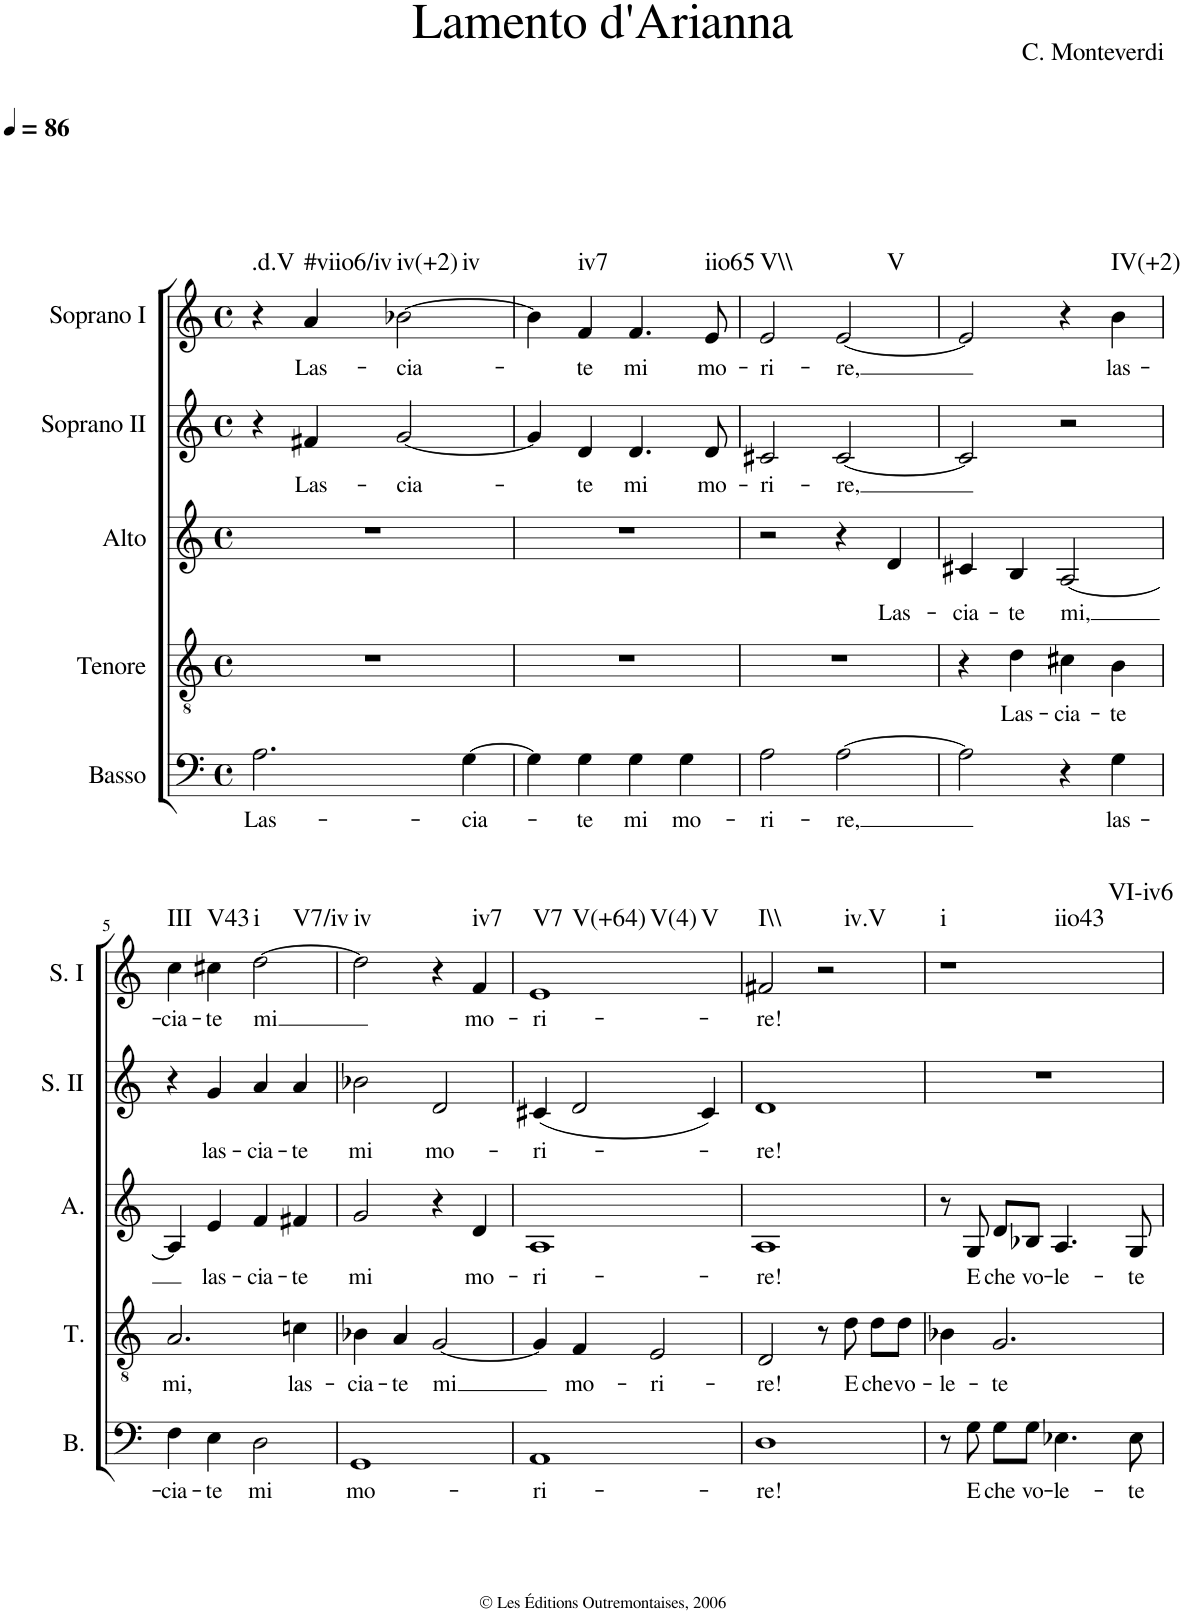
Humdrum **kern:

**kern	**text	**kern	**text	**kern	**text	**kern	**text	**kern	**text	**harte
*part5	*part5	*part4	*part4	*part3	*part3	*part2	*part2	*part1	*part1	*part1
*staff5	*staff5	*staff4	*staff4	*staff3	*staff3	*staff2	*staff2	*staff1	*staff1	*
*I"Basso	*	*I"Tenore	*	*I"Alto	*	*I"Soprano II	*	*I"Soprano I	*	*
*I'B.	*	*I'T.	*	*I'A.	*	*I'S. II	*	*I'S. I	*	*
*clefF4	*	*clefGv2	*	*clefG2	*	*clefG2	*	*clefG2	*	*
*k[]	*	*k[]	*	*k[]	*	*k[]	*	*k[]	*	*
*M4/4	*	*M4/4	*	*M4/4	*	*M4/4	*	*M4/4	*	*
*met(c)	*	*met(c)	*	*met(c)	*	*met(c)	*	*met(c)	*	*
*MM86	*	*MM86	*	*MM86	*	*MM86	*	*MM86	*	*
=1	=1	=1	=1	=1	=1	=1	=1	=1	=1	=1
!	!LO:LY:b	!	!	!	!	!	!	!	!	!LO:H:kt=.d.V
2.A\	Las-	1r	.	1r	.	4r	.	4r	.	N
!	!	!	!	!	!	!	!LO:LY:b	!	!LO:LY:b	!LO:H:kt=#viio6/iv
.	.	.	.	.	.	4f#X/	Las-	4a/	Las-	N
!	!	!	!	!	!	!	!LO:LY:b	!	!LO:LY:b	!LO:H:n=1:kt=iv(+2)
!	!	!	!	!	!	!	!	!	!	!LO:H:n=2:kt=iv
.	.	.	.	.	.	[2g/	-cia-	[2b-X\	-cia-	N N
!	!LO:LY:b	!	!	!	!	!	!	!	!	!
[4G\	-cia-	.	.	.	.	.	.	.	.	.
=2	=2	=2	=2	=2	=2	=2	=2	=2	=2	=2
4G\]	.	1r	.	1r	.	4g/]	.	4b-\]	.	.
!	!LO:LY:b	!	!	!	!	!	!LO:LY:b	!	!LO:LY:b	!LO:H:kt=iv7
4G\	-te	.	.	.	.	4d/	-te	4f/	-te	N
!	!LO:LY:b	!	!	!	!	!	!LO:LY:b	!	!LO:LY:b	!
4G\	mi	.	.	.	.	4.d/	mi	4.f/	mi	.
!	!LO:LY:b	!	!	!	!	!	!	!	!	!
4G\	mo-	.	.	.	.	.	.	.	.	.
!	!	!	!	!	!	!	!LO:LY:b	!	!LO:LY:b	!LO:H:kt=iio65
.	.	.	.	.	.	8d/	mo-	8e/	mo-	N
=3	=3	=3	=3	=3	=3	=3	=3	=3	=3	=3
!	!LO:LY:b	!	!	!	!	!	!LO:LY:b	!	!LO:LY:b	!LO:H:kt=V\\
2A\	-ri-	1r	.	2r	.	2c#X/	-ri-	2e/	-ri-	N
!	!LO:LY:b	!	!	!	!	!	!LO:LY:b	!	!LO:LY:b	!LO:H:kt=V
[2A\	-re,	.	.	4r	.	[2c#/	-re,	[2e/	-re,	N
!	!	!	!	!	!LO:LY:b	!	!	!	!	!
.	.	.	.	4d/	Las-	.	.	.	.	.
=4	=4	=4	=4	=4	=4	=4	=4	=4	=4	=4
!	!	!	!	!	!LO:LY:b	!	!	!	!	!
2A\]	.	4r	.	4c#X/	-cia-	2c#/]	.	2e/]	.	.
!	!	!	!LO:LY:b	!	!LO:LY:b	!	!	!	!	!
.	.	4d\	Las-	4B/	-te	.	.	.	.	.
!	!	!	!LO:LY:b	!	!LO:LY:b	!	!	!	!	!
4r	.	4c#X\	-cia-	[2A/	mi,	2r	.	4r	.	.
!	!LO:LY:b	!	!LO:LY:b	!	!	!	!	!	!LO:LY:b	!LO:H:kt=IV(+2)
4G\	las-	4B\	-te	.	.	.	.	4b\	las-	N
!!LO:LB:g=z
=5	=5	=5	=5	=5	=5	=5	=5	=5	=5	=5
!	!LO:LY:b	!	!LO:LY:b	!	!	!	!	!	!LO:LY:b	!LO:H:kt=III
4F\	-cia-	2.A/	mi,	4A/]	.	4r	.	4cc\	-cia-	N
!	!LO:LY:b	!	!	!	!LO:LY:b	!	!LO:LY:b	!	!LO:LY:b	!LO:H:kt=V43
4E\	-te	.	.	4e/	las-	4g/	las-	4cc#X\	-te	N
!	!LO:LY:b	!	!	!	!LO:LY:b	!	!LO:LY:b	!	!LO:LY:b	!LO:H:n=1:kt=i
!	!	!	!	!	!	!	!	!	!	!LO:H:n=2:kt=V7/iv
2D\	mi	.	.	4f/	-cia-	4a/	-cia-	[2dd\	mi	N N
!	!	!	!LO:LY:b	!	!LO:LY:b	!	!LO:LY:b	!	!	!
.	.	4cn\	las-	4f#X/	-te	4a/	-te	.	.	.
=6	=6	=6	=6	=6	=6	=6	=6	=6	=6	=6
!	!LO:LY:b	!	!LO:LY:b	!	!LO:LY:b	!	!LO:LY:b	!	!	!LO:H:kt=iv
1GG	mo-	4B-X\	-cia-	2g/	mi	2b-X\	mi	2dd\]	.	N
!	!	!	!LO:LY:b	!	!	!	!	!	!	!
.	.	4A/	-te	.	.	.	.	.	.	.
!	!	!	!LO:LY:b	!	!	!	!LO:LY:b	!	!	!
.	.	[2G/	mi	4r	.	2d/	mo-	4r	.	.
!	!	!	!	!	!LO:LY:b	!	!	!	!LO:LY:b	!LO:H:kt=iv7
.	.	.	.	4d/	mo-	.	.	4f/	mo-	N
=7	=7	=7	=7	=7	=7	=7	=7	=7	=7	=7
!	!LO:LY:b	!	!	!	!LO:LY:b	!	!LO:LY:b	!	!LO:LY:b	!LO:H:n=1:kt=V7
!	!	!	!	!	!	!	!	!	!	!LO:H:n=2:kt=V(+64)
!	!	!	!	!	!	!	!	!	!	!LO:H:n=3:kt=V(4)
!	!	!	!	!	!	!	!	!	!	!LO:H:n=4:kt=V
1AA	-ri-	4G/]	.	1A	-ri-	(4c#X/	-ri-	1e	-ri-	N N N N
!	!	!	!LO:LY:b	!	!	!	!	!	!	!
.	.	4F/	mo-	.	.	2d/	.	.	.	.
!	!	!	!LO:LY:b	!	!	!	!	!	!	!
.	.	2E/	-ri-	.	.	.	.	.	.	.
.	.	.	.	.	.	4c#/)	.	.	.	.
=8	=8	=8	=8	=8	=8	=8	=8	=8	=8	=8
!	!LO:LY:b	!	!LO:LY:b	!	!LO:LY:b	!	!LO:LY:b	!	!LO:LY:b	!LO:H:kt=I\\
1D	-re!	2D/	-re!	1A	-re!	1d	-re!	2f#X/	-re!	N
!	!	!	!	!	!	!	!	!	!	!LO:H:kt=iv.V
.	.	8r	.	.	.	.	.	2r	.	N
!	!	!	!LO:LY:b	!	!	!	!	!	!	!
.	.	8d\	E	.	.	.	.	.	.	.
!	!	!	!LO:LY:b	!	!	!	!	!	!	!
.	.	8d\L	che	.	.	.	.	.	.	.
!	!	!	!LO:LY:b	!	!	!	!	!	!	!
.	.	8d\J	vo-	.	.	.	.	.	.	.
=9	=9	=9	=9	=9	=9	=9	=9	=9	=9	=9
!	!	!	!LO:LY:b	!	!	!	!	!	!	!LO:H:n=1:kt=i
!	!	!	!	!	!	!	!	!	!	!LO:H:n=2:kt=iio43
!	!	!	!	!	!	!	!	!	!	!LO:H:n=3:kt=VI-iv6
8r	.	4B-X\	-le-	8r	.	1r	.	1r	.	N N N
!	!LO:LY:b	!	!	!	!LO:LY:b	!	!	!	!	!
8G\	E	.	.	8G/	E	.	.	.	.	.
!	!LO:LY:b	!	!LO:LY:b	!	!LO:LY:b	!	!	!	!	!
8G\L	che	2.G/	-te	8d/L	che	.	.	.	.	.
!	!LO:LY:b	!	!	!	!LO:LY:b	!	!	!	!	!
8G\J	vo-	.	.	8B-X/J	vo-	.	.	.	.	.
!	!LO:LY:b	!	!	!	!LO:LY:b	!	!	!	!	!
4.E-X\	-le-	.	.	4.A/	-le-	.	.	.	.	.
!	!LO:LY:b	!	!	!	!LO:LY:b	!	!	!	!	!
8E-\	-te	.	.	8G/	-te	.	.	.	.	.
=	=	=	=	=	=	=	=	=	=	=
*-	*-	*-	*-	*-	*-	*-	*-	*-	*-	*-
